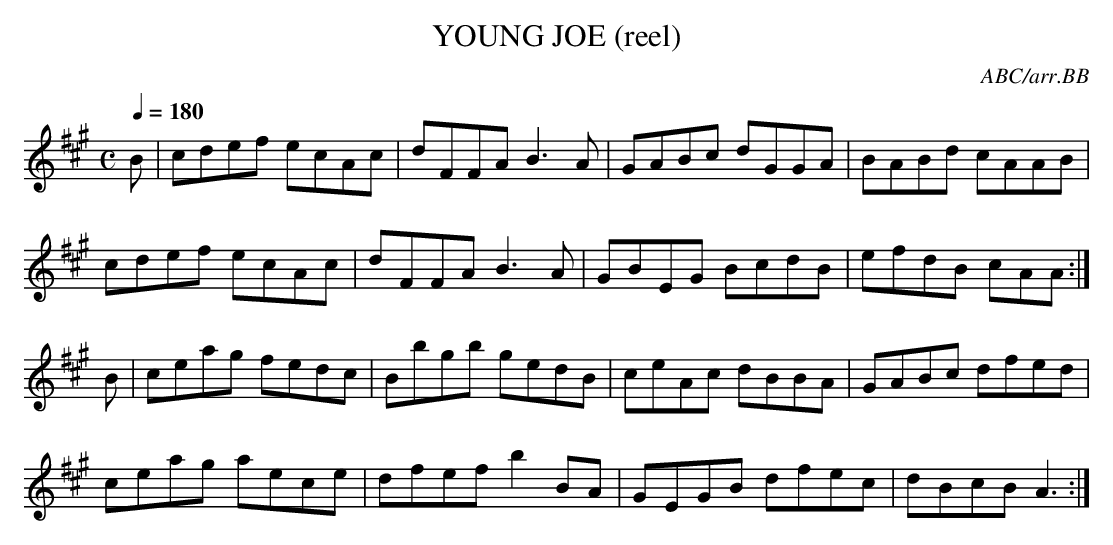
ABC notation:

X:1
T:YOUNG JOE (reel)
C:ABC/arr.BB
Q:1/4=180
M:C
L:1/8
K:A
B|cdef ecAc|dFFA B3A|GABc dGGA|BABd cAAB|
cdef ecAc|dFFA B3A|GBEG BcdB|efdB cAA:|
B|ceag fedc|Bbgb gedB|ceAc dBBA|GABc dfed|
ceag aece|dfef b2BA|GEGB dfec|dBcB A3:|
